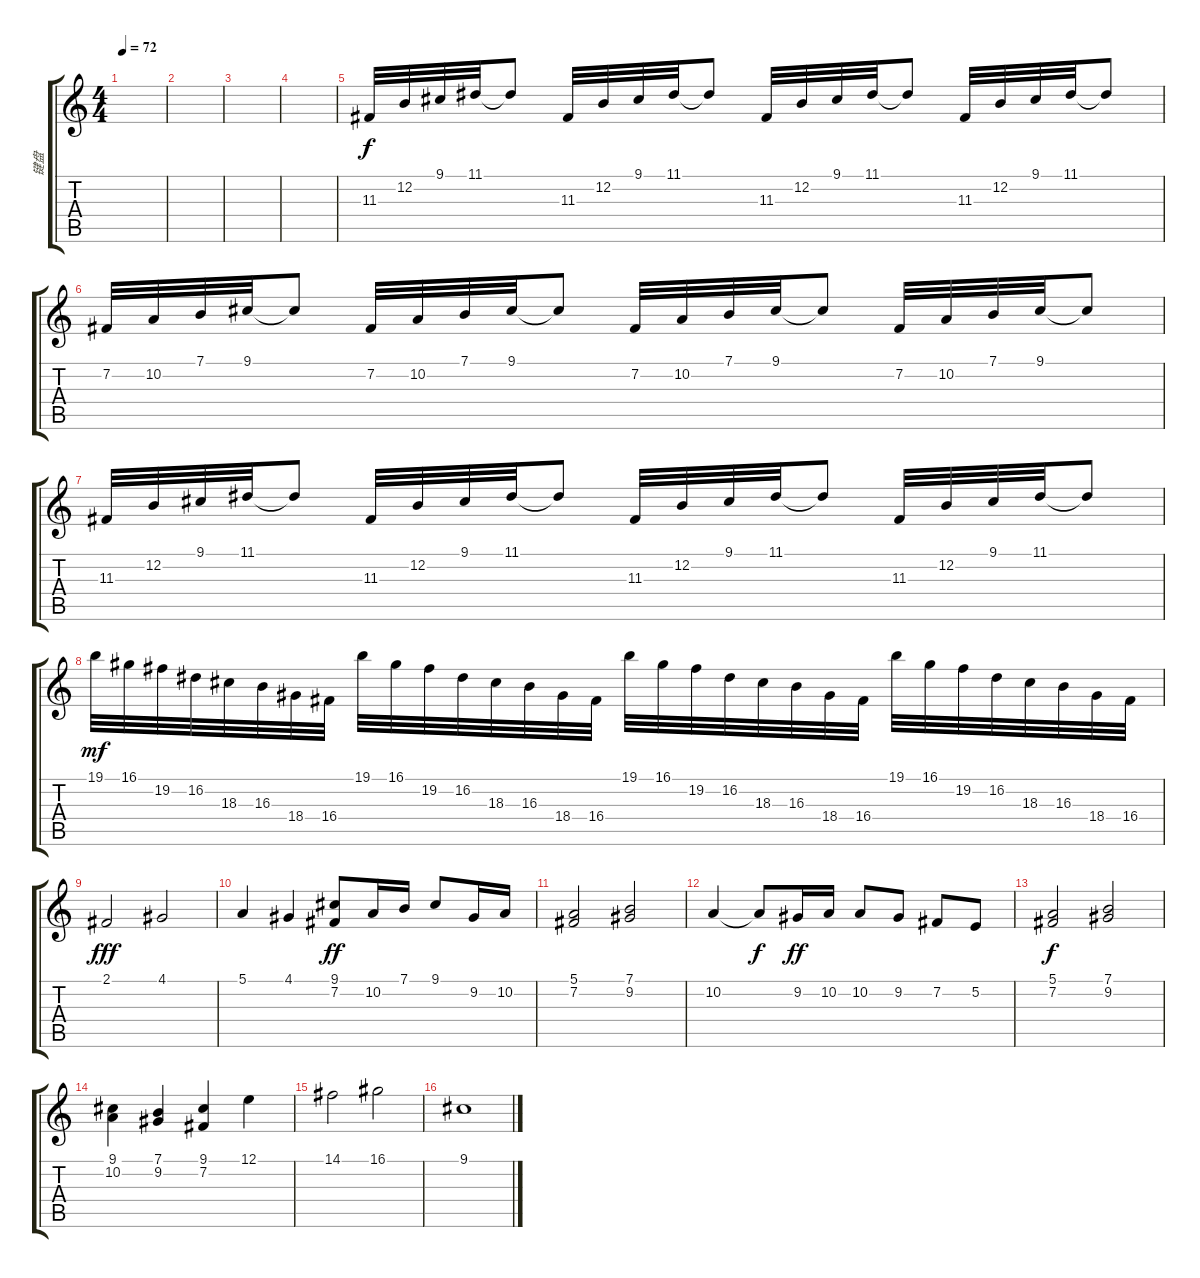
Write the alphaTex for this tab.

\track ("键盘" "键盘") {instrument fx5brightness}
\staff {score tabs}
\tuning (E4 B3 G3 D3 A2 E2) {hide}
\ts (4 4)
\tempo 72
\clef g2
\ks c
|
|
|
|
11.3.32{volume 10} 12.2.32 9.1.32 11.1.32 11.1{t}.8 11.3.32 12.2.32 9.1.32 11.1.32 11.1{t}.8 11.3.32 12.2.32 9.1.32 11.1.32 11.1{t}.8 11.3.32 12.2.32 9.1.32 11.1.32 11.1{t}.8 |
7.2.32 10.2.32 7.1.32 9.1.32 9.1{t}.8 7.2.32 10.2.32 7.1.32 9.1.32 9.1{t}.8 7.2.32 10.2.32 7.1.32 9.1.32 9.1{t}.8 7.2.32 10.2.32 7.1.32 9.1.32 9.1{t}.8 |
11.3.32 12.2.32 9.1.32 11.1.32 11.1{t}.8 11.3.32 12.2.32 9.1.32 11.1.32 11.1{t}.8 11.3.32 12.2.32 9.1.32 11.1.32 11.1{t}.8 11.3.32 12.2.32 9.1.32 11.1.32 11.1{t}.8 |
19.1.32{dy mf} 16.1.32 19.2.32 16.2.32 18.3.32 16.3.32 18.4.32 16.4.32 19.1.32 16.1.32 19.2.32 16.2.32 18.3.32 16.3.32 18.4.32 16.4.32 19.1.32 16.1.32 19.2.32 16.2.32 18.3.32 16.3.32 18.4.32 16.4.32 19.1.32 16.1.32 19.2.32 16.2.32 18.3.32 16.3.32 18.4.32 16.4.32 |
2.1.2{dy fff} 4.1.2 |
5.1.4 4.1.4 (9.1 7.2).8{dy ff} 10.2.16 7.1.16 9.1.8 9.2.16 10.2.16 |
(5.1 7.2).2 (7.1 9.2).2 |
10.2.4 10.2{t}.8{dy f} 9.2.16{dy ff} 10.2.16 10.2.8 9.2.8 7.2.8 5.2.8 |
(5.1 7.2).2{dy f} (7.1 9.2).2 |
(9.1 10.2).4 (7.1 9.2).4 (9.1 7.2).4 12.1.4 |
14.1.2 16.1.2 |
9.1.1
